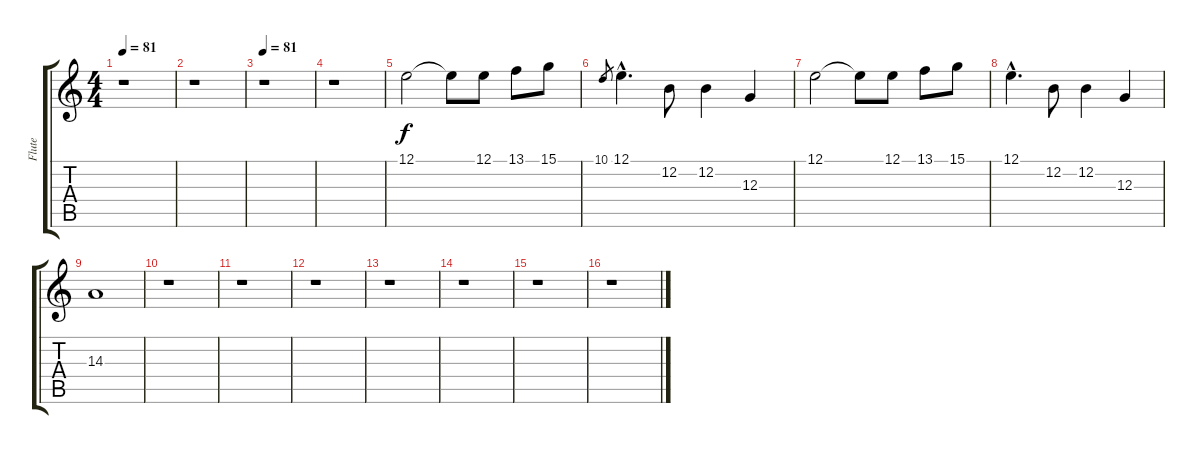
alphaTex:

\track ("Flute" "Flute") {instrument flute}
\staff {score tabs}
\tuning (E4 B3 G3 D3 A2 E2) {hide}
\ts (4 4)
\tempo 81
\clef g2
\ks c
r.1{dy f instrument flute} |
r.1 |
\tempo 81
r.1 |
r.1 |
12.1.2 12.1{t}.8 12.1.8 13.1.8 15.1.8 |
10.1.8{gr} 12.1{hac}.4{d} 12.2.8 12.2.4 12.3.4 |
12.1.2 12.1{t}.8 12.1.8 13.1.8 15.1.8 |
12.1{hac}.4{d} 12.2.8 12.2.4 12.3.4 |
14.3.1 |
r.1 |
r.1 |
r.1 |
r.1 |
r.1 |
r.1 |
r.1
